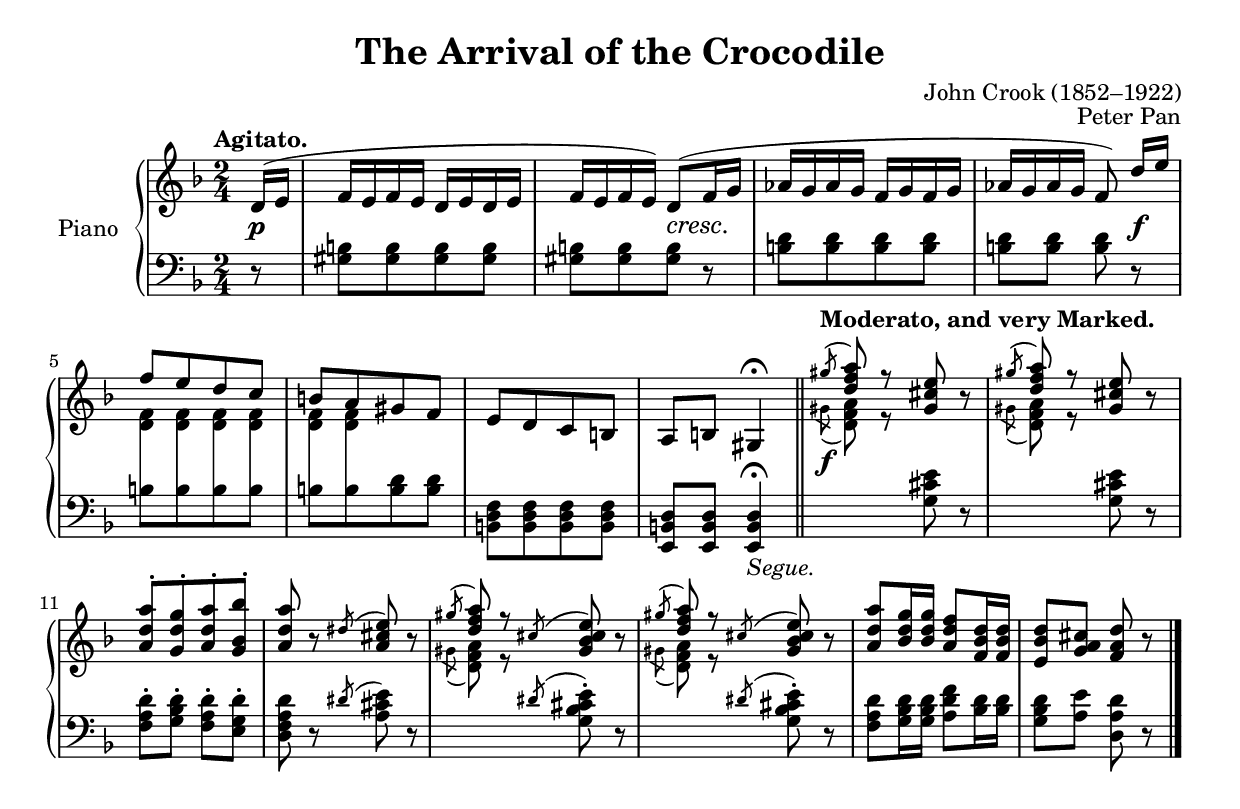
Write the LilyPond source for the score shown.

\version "2.19.49"
\language "english"
\include "Peter_Pan.ily"

\header {
  title = "The Arrival of the Crocodile"
%  style = "Incidental"
}

global = {
  \key d \minor
  \time 2/4
}

dynamics = {
  \set Score.tempoHideNote = ##t
  \tempo "Agitato." 4 = 110

  \override DynamicTextSpanner.style = #'none

  \partial 8
							s16\p	s	|

	s2								|
	s4				s8\cresc	s8		|
	s2								|
	s4.						s16\f	s	|

	s2*4	||||

  \bar "||"

  \tempo "Moderato, and very Marked." 4 = 80

	\grace s8\f
	s2	|
	s2*3	|||

	s2*4	||||

  \bar "|."
}

upper = \relative c' {
  \clef treble
  \global

  \stemUp \slurUp
							d16(	e	|

	f	e	f	e	d	e	d	e	|
	f	e	f	e)	d8(		f16	g	|
	af	g	af	g	f	g	f	g	|
	af	g	af	g	f8)		d'16[	e]	|

  <<
    {
      \voiceOne
	f8[		e		d		c]		|%=
	b[		a		%…
    }
    \new Voice
    {
      \voiceTwo
      \crossStaff {
        \autoBeamOff
	<d, f>		q		q		q		|%=
	q		q		%…
      }
    }
  >>
  \oneVoice
  \autoBeamOn
					gs		f]		||
	e[		d		c		b]		|
	a		b		gs4\fermata			|

  \repeat unfold 2 {
    \voiceOne
	\acciaccatura{gs''8}
	<d f a>		r		%…
    \oneVoice \stemUp
					<gs, cs e>	r		|
  }									|
	<a d a'>^.[	<g d' g>^.	<a d a'>^.	<g bf bf'>^.]	|
	<a d a'>	r		\acciaccatura{\slurUp ds}
					<a cs e>	r		|

  \repeat unfold 2 {
    \voiceOne
	\acciaccatura{gs'8}
	<d f a>			r	%…
    \oneVoice \stemUp
	\acciaccatura{\slurUp cs}	<gs bf cs e>	r		|
  }									|
	<a d a'>8	<bf d g>16 q	<a d f>8	<f bf d>16 q	|
	<e bf' d>8	<g a cs>	<f a d>		r		|
}

lower = \relative c' {
  \clef bass
  \global

							r8		|

	<gs b>[		q		q		q]		|
	q[		q		q]		r		|
	<b d>[		q		q		q]		|
	q[		q]		q		r		|

	b[		b		b		b]		|
	b[		b		<b d>		q]		|
	<b, d f>[	q		q		q]		|
	<e, b' d>	q	q4\fermata_\markup{\italic Segue.}	|

  \repeat unfold 2 {
    \change Staff = "upper" \voiceTwo
	\acciaccatura{gs''8}
	<d f a>		r		%…
    \change Staff = "lower" \oneVoice
				<g, cs e>		r		|
  }									|
	<f a d>-.	<g bf d>-.	<f a d>-.	<e g d'>-.	|
	<d f a d>	r		%…
					\acciaccatura{\slurUp ds'}
					<a cs e>	r		|

  \repeat unfold 2 {
    \change Staff = "upper" \voiceTwo
	\acciaccatura{gs'8}
	<d f a>		r		%…
    \change Staff = "lower" \oneVoice
					\acciaccatura{\slurUp ds}
					<g, bf cs e>-.	r		|
  }									|
	<f a d>8	<g bf d>16 q	<a d f>8	<bf d>16 q	|
	<g bf d>8	<a e'>		<d, a' d>	r		|
}

\score {
  \new PianoStaff
    \with {
      instrumentName = #"Piano"
    }
  <<
    \new Staff = "upper" \upper
    \new Dynamics = "dynamics" \dynamics
    \new Staff = "lower" \lower
  >>
  \layout {
    \context {
      \PianoStaff
      \accepts Dynamics
      \consists #Span_stem_engraver
    }
  }
}

\score {
  \new PianoStaff
    \with {
      midiInstrument = #"acoustic grand"
    }
  <<
    \new Staff = "upper" <<
      \upper
      \dynamics
    >>
    \new Staff = "lower" <<
      \lower
      \dynamics
    >>
  >>
  \midi {
    \context {
      \PianoStaff
      \accepts Dynamics
    }
  }
}
